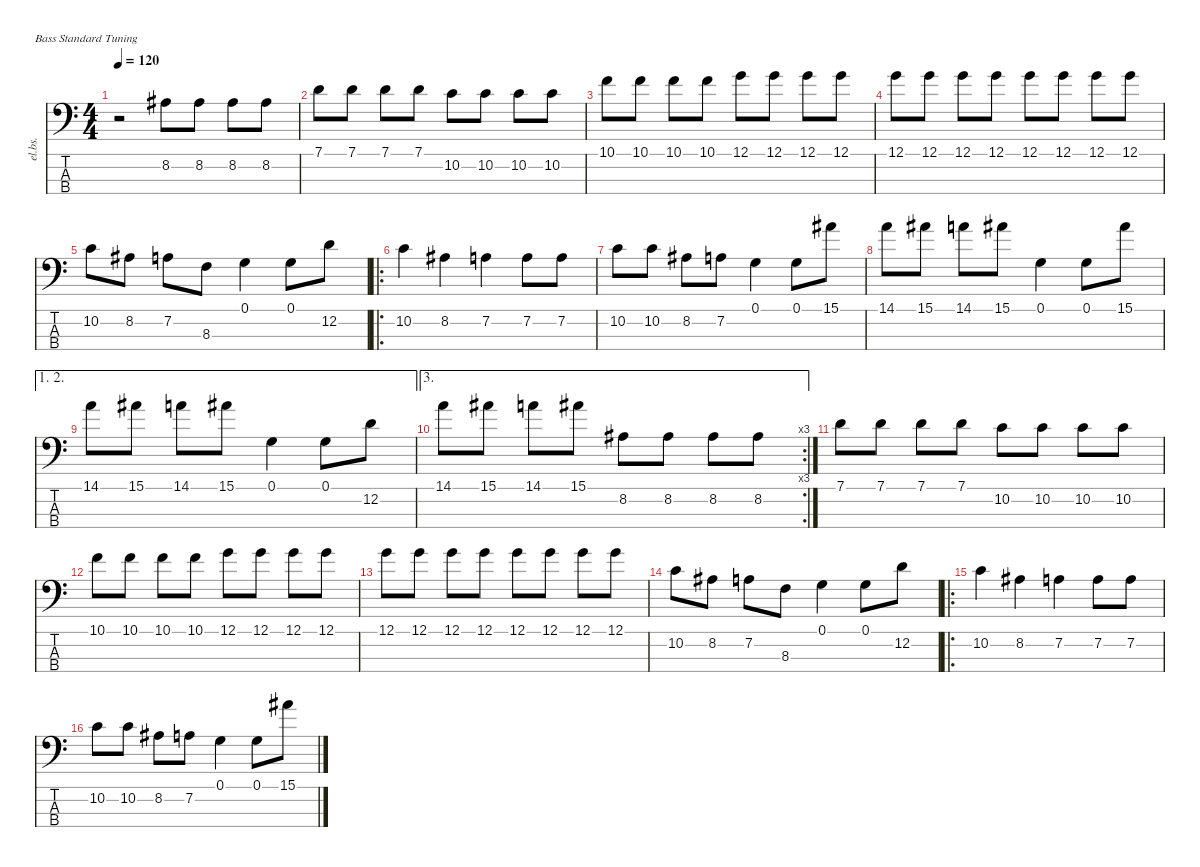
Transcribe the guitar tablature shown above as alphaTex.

\defaultSystemsLayout 4
\hideDynamics
\bracketExtendMode nobrackets
\otherSystemsTrackNameOrientation horizontal
\track ("Electric Bass" "el.bs.") {instrument electricbassfinger}
\staff {score tabs}
\tuning (G2 D2 A1 E1)
\ts (4 4)
\tempo 120
\clef f4
\ks c
r.2{dy mf instrument electricbassfinger beam Down} 8.2{acc #}.8{beam Down} 8.2{acc #}.8{beam Down} 8.2{acc #}.8{beam Down} 8.2{acc #}.8{beam Down} |
7.1.8{beam Down} 7.1.8{beam Down} 7.1.8{beam Down} 7.1.8{beam Down} 10.2.8{beam Down} 10.2.8{beam Down} 10.2.8{beam Down} 10.2.8{beam Down} |
10.1.8{beam Down} 10.1.8{beam Down} 10.1.8{beam Down} 10.1.8{beam Down} 12.1.8{beam Down} 12.1.8{beam Down} 12.1.8{beam Down} 12.1.8{beam Down} |
12.1.8{beam Down} 12.1.8{beam Down} 12.1.8{beam Down} 12.1.8{beam Down} 12.1.8{beam Down} 12.1.8{beam Down} 12.1.8{beam Down} 12.1.8{beam Down} |
10.2.8{beam Down} 8.2{acc #}.8{beam Down} 7.2.8{beam Down} 8.3.8{beam Down} 0.1.4{beam Down} 0.1.8{beam Down} 12.2.8{beam Down} |
\ro
10.2.4{beam Down} 8.2{acc #}.4{beam Down} 7.2.4{beam Down} 7.2.8{beam Down} 7.2.8{beam Down} |
10.2.8{beam Down} 10.2.8{beam Down} 8.2{acc #}.8{beam Down} 7.2.8{beam Down} 0.1.4{beam Down} 0.1.8{beam Down} 15.1{acc #}.8{beam Down} |
14.1.8{beam Down} 15.1{acc #}.8{beam Down} 14.1.8{beam Down} 15.1{acc #}.8{beam Down} 0.1.4{beam Down} 0.1.8{beam Down} 15.1{acc #}.8{beam Down} |
\ae (1 2)
14.1.8{beam Down} 15.1{acc #}.8{beam Down} 14.1.8{beam Down} 15.1{acc #}.8{beam Down} 0.1.4{beam Down} 0.1.8{beam Down} 12.2.8{beam Down} |
\ae 3
\rc 3
14.1.8{beam Down} 15.1{acc #}.8{beam Down} 14.1.8{beam Down} 15.1{acc #}.8{beam Down} 8.2{acc #}.8{beam Down} 8.2{acc #}.8{beam Down} 8.2{acc #}.8{beam Down} 8.2{acc #}.8{beam Down} |
7.1.8{beam Down} 7.1.8{beam Down} 7.1.8{beam Down} 7.1.8{beam Down} 10.2.8{beam Down} 10.2.8{beam Down} 10.2.8{beam Down} 10.2.8{beam Down} |
10.1.8{beam Down} 10.1.8{beam Down} 10.1.8{beam Down} 10.1.8{beam Down} 12.1.8{beam Down} 12.1.8{beam Down} 12.1.8{beam Down} 12.1.8{beam Down} |
12.1.8{beam Down} 12.1.8{beam Down} 12.1.8{beam Down} 12.1.8{beam Down} 12.1.8{beam Down} 12.1.8{beam Down} 12.1.8{beam Down} 12.1.8{beam Down} |
10.2.8{beam Down} 8.2{acc #}.8{beam Down} 7.2.8{beam Down} 8.3.8{beam Down} 0.1.4{beam Down} 0.1.8{beam Down} 12.2.8{beam Down} |
\ro
10.2.4{beam Down} 8.2{acc #}.4{beam Down} 7.2.4{beam Down} 7.2.8{beam Down} 7.2.8{beam Down} |
10.2.8{beam Down} 10.2.8{beam Down} 8.2{acc #}.8{beam Down} 7.2.8{beam Down} 0.1.4{beam Down} 0.1.8{beam Down} 15.1{acc #}.8{beam Down}
